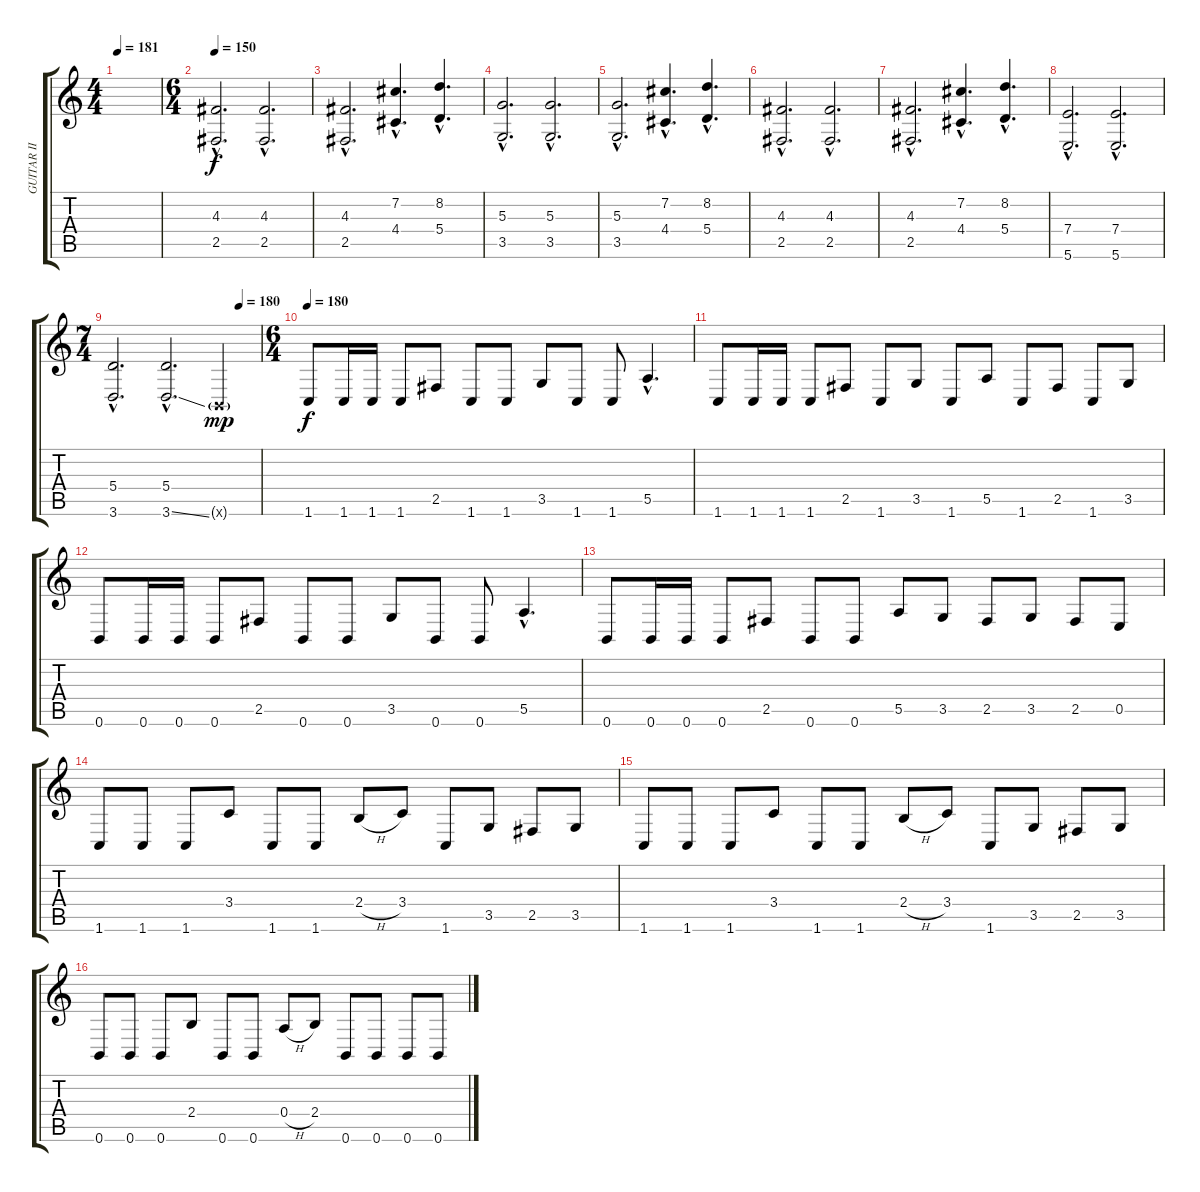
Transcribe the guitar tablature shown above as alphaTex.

\track ("GUITAR II" "GUITAR II") {instrument distortionguitar}
\staff {score tabs}
\tuning (B3 Gb3 D3 A2 E2 B1) {hide}
\ts (4 4)
\tempo 181
\clef g2
\ks c
|
\ts (6 4)
\tempo 150
(4.3{hac} 2.5{hac}).2{d} (4.3{hac} 2.5{hac}).2{d} |
(4.3{hac} 2.5{hac}).2{d} (7.2{hac} 4.4{hac}).4{d} (8.2{hac} 5.4{hac}).4{d} |
(5.3{hac} 3.5{hac}).2{d} (5.3{hac} 3.5{hac}).2{d} |
(5.3{hac} 3.5{hac}).2{d} (7.2{hac} 4.4{hac}).4{d} (8.2{hac} 5.4{hac}).4{d} |
(4.3{hac} 2.5{hac}).2{d} (4.3{hac} 2.5{hac}).2{d} |
(4.3{hac} 2.5{hac}).2{d} (7.2{hac} 4.4{hac}).4{d} (8.2{hac} 5.4{hac}).4{d} |
(7.4{hac} 5.6{hac}).2{d} (7.4{hac} 5.6{hac}).2{d} |
\ts (7 4)
\tempo (180 0.8571428571428571)
(5.4{hac} 3.6{hac}).2{d} (5.4{hac} 3.6{ss hac}).2{d} 0.6{g x}.4{dy mp} |
\ts (6 4)
\tempo 180
1.6.8{dy f} 1.6.16 1.6.16 1.6.8 2.5.8 1.6.8 1.6.8 3.5.8 1.6.8 1.6.8 5.5{hac}.4{d} |
1.6.8 1.6.16 1.6.16 1.6.8 2.5.8 1.6.8 3.5.8 1.6.8 5.5.8 1.6.8 2.5.8 1.6.8 3.5.8 |
0.6.8 0.6.16 0.6.16 0.6.8 2.5.8 0.6.8 0.6.8 3.5.8 0.6.8 0.6.8 5.5{hac}.4{d} |
0.6.8 0.6.16 0.6.16 0.6.8 2.5.8 0.6.8 0.6.8 5.5.8 3.5.8 2.5.8 3.5.8 2.5.8 0.5.8 |
1.6.8 1.6.8 1.6.8 3.4.8 1.6.8 1.6.8 2.4{h}.8 3.4.8 1.6.8 3.5.8 2.5.8 3.5.8 |
1.6.8 1.6.8 1.6.8 3.4.8 1.6.8 1.6.8 2.4{h}.8 3.4.8 1.6.8 3.5.8 2.5.8 3.5.8 |
0.6.8 0.6.8 0.6.8 2.4.8 0.6.8 0.6.8 0.4{h}.8 2.4.8 0.6.8 0.6.8 0.6.8 0.6.8
